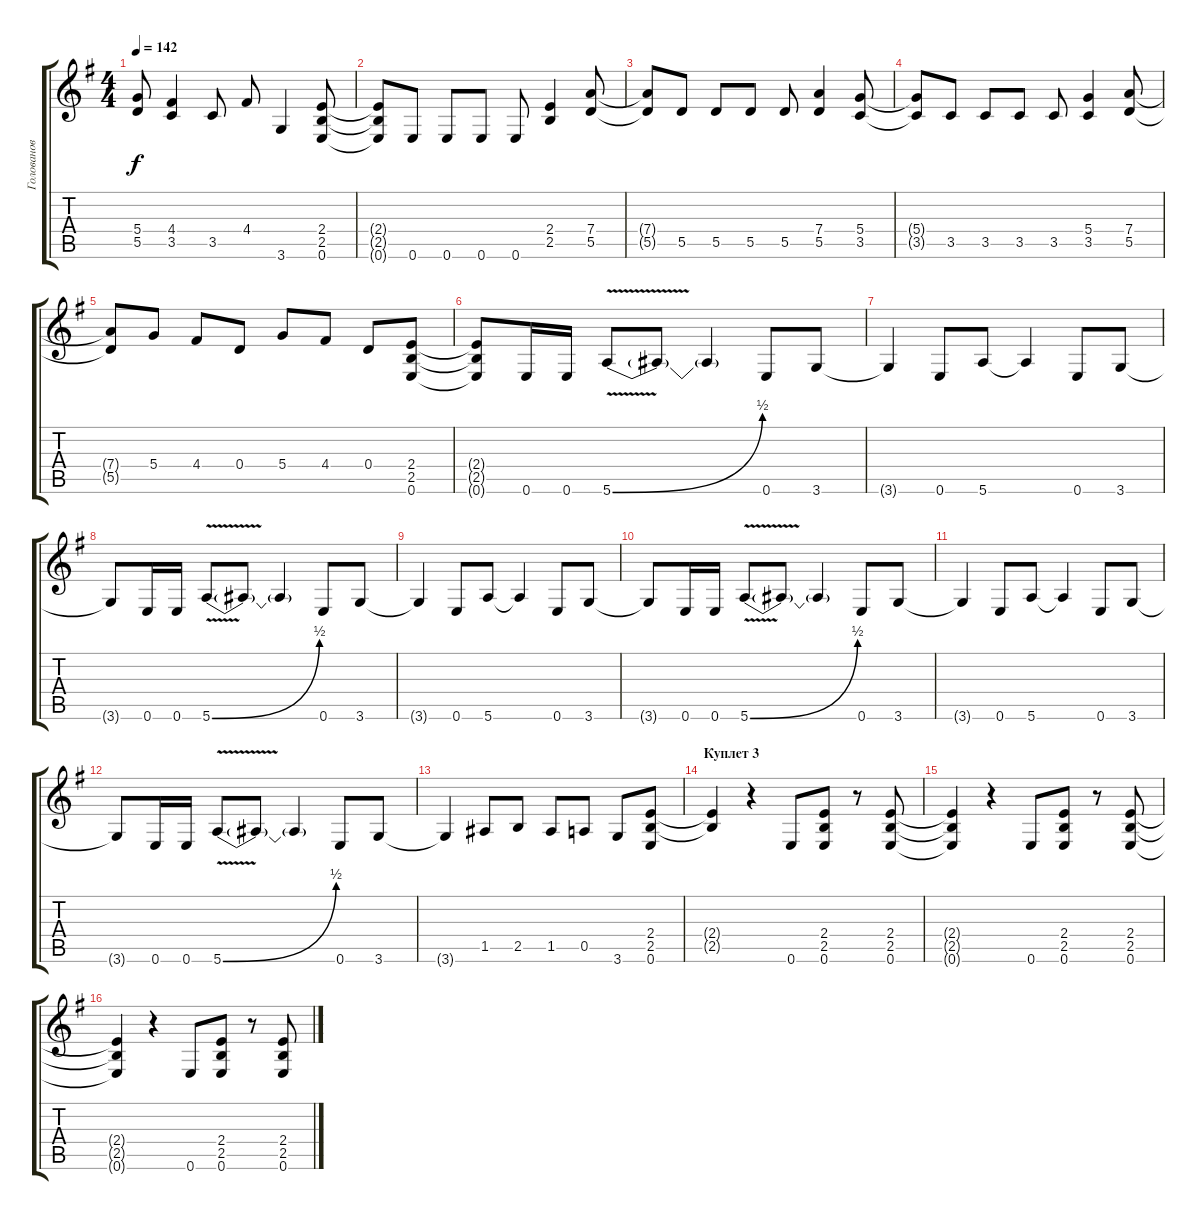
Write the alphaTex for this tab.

\track ("Голованов" "Голованов") {instrument distortionguitar}
\staff {score tabs}
\tuning (E4 B3 G3 D3 A2 E2) {hide}
\ts (4 4)
\tempo 142
\clef g2
\ks eminor
(5.4{t} 5.5{t}).8{dy f} (4.4 3.5).4 3.5.8 4.4.8 3.6.4 (2.4 2.5 0.6).8 |
(2.4{t} 2.5{t} 0.6{t}).8 0.6.8 0.6.8 0.6.8 0.6.8 (2.4 2.5).4 (7.4 5.5).8 |
(7.4{t} 5.5{t}).8 5.5.8 5.5.8 5.5.8 5.5.8 (7.4 5.5).4 (5.4 3.5).8 |
(5.4{t} 3.5{t}).8 3.5.8 3.5.8 3.5.8 3.5.8 (5.4 3.5).4 (7.4 5.5).8 |
(7.4{t} 5.5{t}).8 5.4.8 4.4.8 0.4.8 5.4.8 4.4.8 0.4.8 (2.4 2.5 0.6).8 |
(2.4{t} 2.5{t} 0.6{t}).8 0.6.16 0.6.16 5.6{be (bend 0 0 60 2) v}.8 5.6{t}.8 5.6{t}.4 0.6.8 3.6.8 |
3.6{t}.4 0.6.8 5.6.8 5.6{t}.4 0.6.8 3.6.8 |
3.6{t}.8 0.6.16 0.6.16 5.6{be (bend 0 0 60 2) v}.8 5.6{t}.8 5.6{t}.4 0.6.8 3.6.8 |
3.6{t}.4 0.6.8 5.6.8 5.6{t}.4 0.6.8 3.6.8 |
3.6{t}.8 0.6.16 0.6.16 5.6{be (bend 0 0 60 2) v}.8 5.6{t}.8 5.6{t}.4 0.6.8 3.6.8 |
3.6{t}.4 0.6.8 5.6.8 5.6{t}.4 0.6.8 3.6.8 |
3.6{t}.8 0.6.16 0.6.16 5.6{be (bend 0 0 60 2) v}.8 5.6{t}.8 5.6{t}.4 0.6.8 3.6.8 |
3.6{t}.4 1.5.8 2.5.8 1.5.8 0.5.8 3.6.8 (2.4 2.5 0.6).8 |
\section ("" "Куплет 3")
(2.4{t} 2.5{t}).4 r.4 0.6.8 (2.4 2.5 0.6).8 r.8 (2.4 2.5 0.6).8 |
(2.4{t} 2.5{t} 0.6{t}).4 r.4 0.6.8 (2.4 2.5 0.6).8 r.8 (2.4 2.5 0.6).8 |
(2.4{t} 2.5{t} 0.6{t}).4 r.4 0.6.8 (2.4 2.5 0.6).8 r.8 (2.4 2.5 0.6).8
